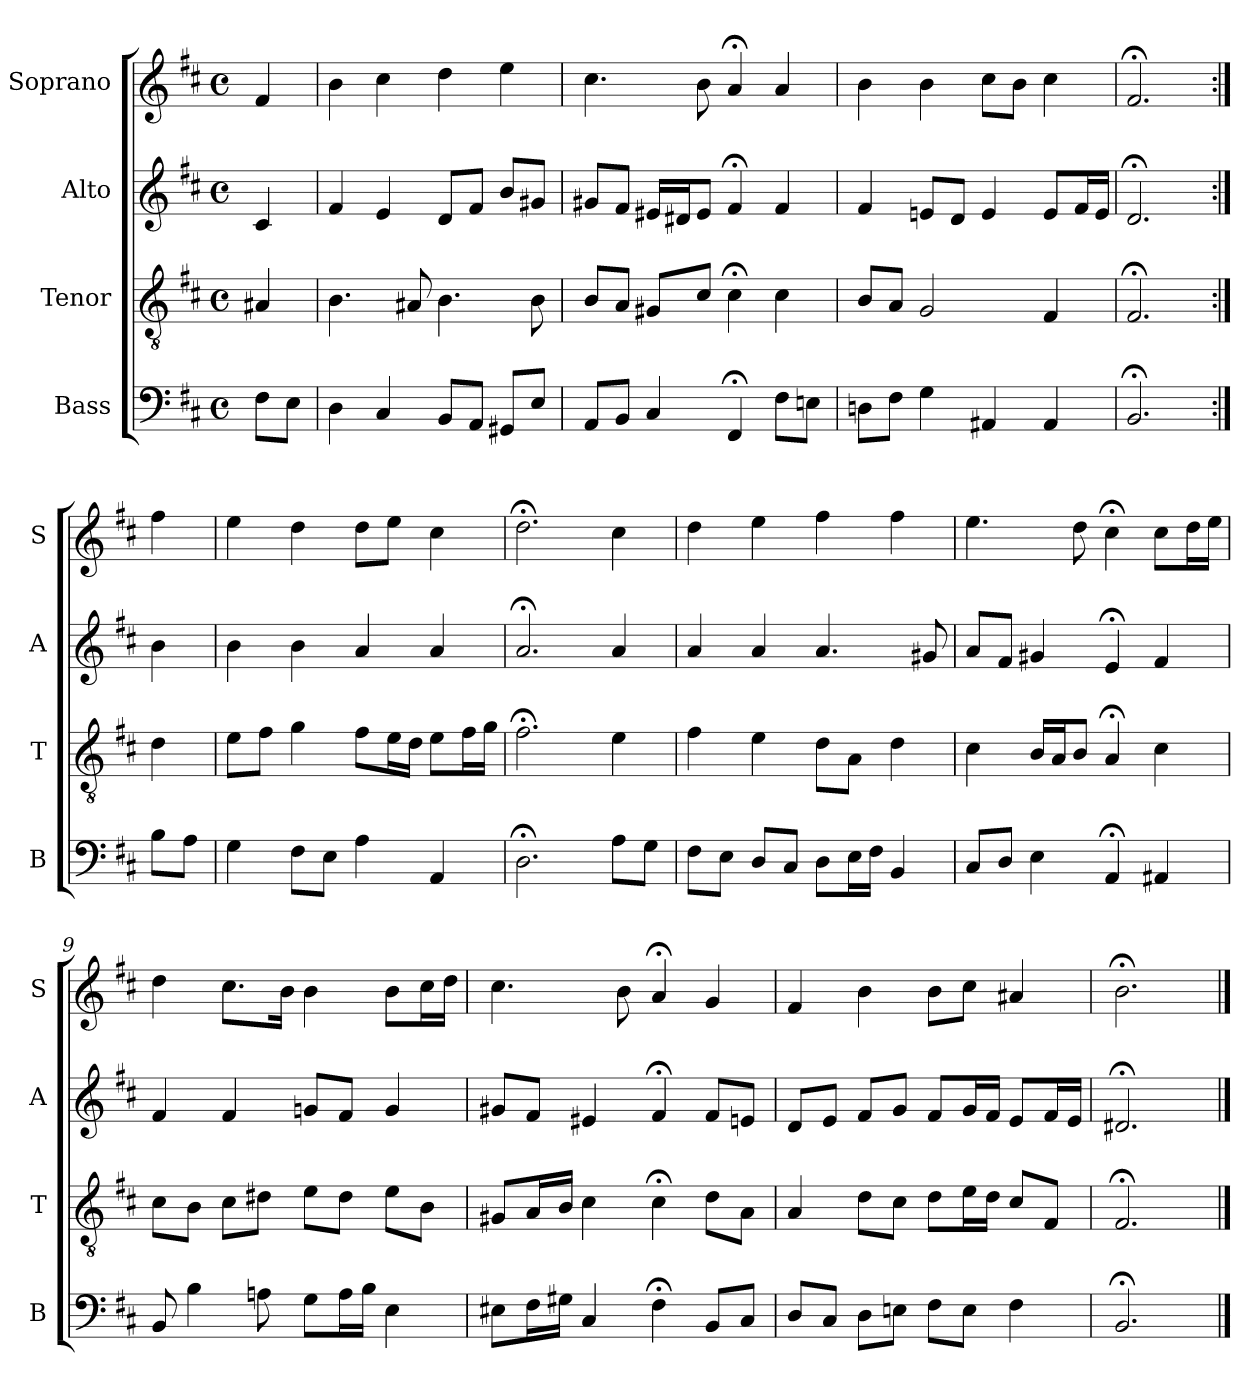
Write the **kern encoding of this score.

**kern	**kern	**kern	**kern
*part4	*part3	*part2	*part1
*staff4	*staff3	*staff2	*staff1
*I"Bass	*I"Tenor	*I"Alto	*I"Soprano
*I'B	*I'T	*I'A	*I'S
*clefF4	*clefGv2	*clefG2	*clefG2
*k[f#c#]	*k[f#c#]	*k[f#c#]	*k[f#c#]
*b:	*b:	*b:	*b:
*M4/4	*M4/4	*M4/4	*M4/4
*met(c)	*met(c)	*met(c)	*met(c)
*MM100	*MM100	*MM100	*MM100
=	=	=	=
8F#L	4A#X	4c#	4f#
8EJ	.	.	.
=1	=1	=1	=1
4D	4.B	4f#	4b
4C#	.	4e	4cc#
.	8A#X	.	.
8BBL	4.B	8dL	4dd
8AAJ	.	8f#J	.
8GG#XL	.	8bL	4ee
8EJ	8B	8g#XJ	.
=2	=2	=2	=2
8AAL	8BL	8g#XL	4.cc#
8BBJ	8AJ	8f#J	.
4C#	8G#XL	16e#XLL	.
.	.	16d#XJ	.
.	8c#J	8e#J	8b
4FF#;<	4c#;<	4f#;<	4a;<
8F#L	4c#	4f#	4a
8EnJ	.	.	.
=3	=3	=3	=3
8DnL	8BL	4f#	4b
8F#J	8AJ	.	.
4G	2G	8enL	4b
.	.	8dJ	.
4AA#X	.	4e	8cc#L
.	.	.	8bJ
4AA#i	4F#i	8eiL	4cc#i
.	.	16f#L	.
.	.	16eJJ	.
=4	=4	=4	=4
2.BB;<	2.F#;<	2.d;<	2.f#;<
=:|!	=:|!	=:|!	=:|!
8BL	4d	4b	4ff#
8AJ	.	.	.
=5	=5	=5	=5
4G	8eL	4b	4ee
.	8f#J	.	.
8F#L	4g	4b	4dd
8EJ	.	.	.
4A	8f#L	4a	8ddL
.	16eL	.	8eeJ
.	16dJJ	.	.
4AA	8eL	4a	4cc#
.	16f#L	.	.
.	16gJJ	.	.
=6	=6	=6	=6
2.D;<	2.f#;<	2.a;<	2.dd;<
8AL	4e	4a	4cc#
8GJ	.	.	.
=7	=7	=7	=7
8F#L	4f#	4a	4dd
8EJ	.	.	.
8DL	4e	4a	4ee
8C#J	.	.	.
8DL	8dL	4.a	4ff#
16EL	8AJ	.	.
16F#JJ	.	.	.
4BB	4d	.	4ff#
.	.	8g#X	.
=8	=8	=8	=8
8C#L	4c#	8aL	4.ee
8DJ	.	8f#J	.
4E	16BLL	4g#X	.
.	16AJ	.	.
.	8BJ	.	8dd
4AA;<	4A;<	4e;<	4cc#;<
4AA#X	4c#	4f#	8cc#L
.	.	.	16ddL
.	.	.	16eeJJ
=9	=9	=9	=9
8BB	8c#L	4f#	4dd
4B	8BJ	.	.
.	8c#L	4f#	8.cc#L
8An	8d#XJ	.	.
.	.	.	16bJk
8GL	8eL	8gnL	4b
16AL	8d#J	8f#J	.
16BJJ	.	.	.
4E	8eL	4g	8bL
.	8BJ	.	16cc#L
.	.	.	16ddJJ
=10	=10	=10	=10
8E#XL	8G#XL	8g#XL	4.cc#
16F#L	16AL	8f#J	.
16G#XJJ	16BJJ	.	.
4C#	4c#	4e#X	.
.	.	.	8b
4F#;<	4c#;<	4f#;<	4a;<
8BBL	8dL	8f#L	4g
8C#J	8AJ	8enJ	.
=11	=11	=11	=11
8DL	4A	8dL	4f#
8C#J	.	8eJ	.
8DL	8dL	8f#L	4b
8EnJ	8c#J	8gJ	.
8F#L	8dL	8f#L	8bL
8EJ	16eL	16gL	8cc#J
.	16dJJ	16f#JJ	.
4F#	8c#L	8eL	4a#X
.	8F#J	16f#L	.
.	.	16eJJ	.
=12	=12	=12	=12
2.BB;<	2.F#;<	2.d#X;<	2.b;<
==	==	==	==
*-	*-	*-	*-
